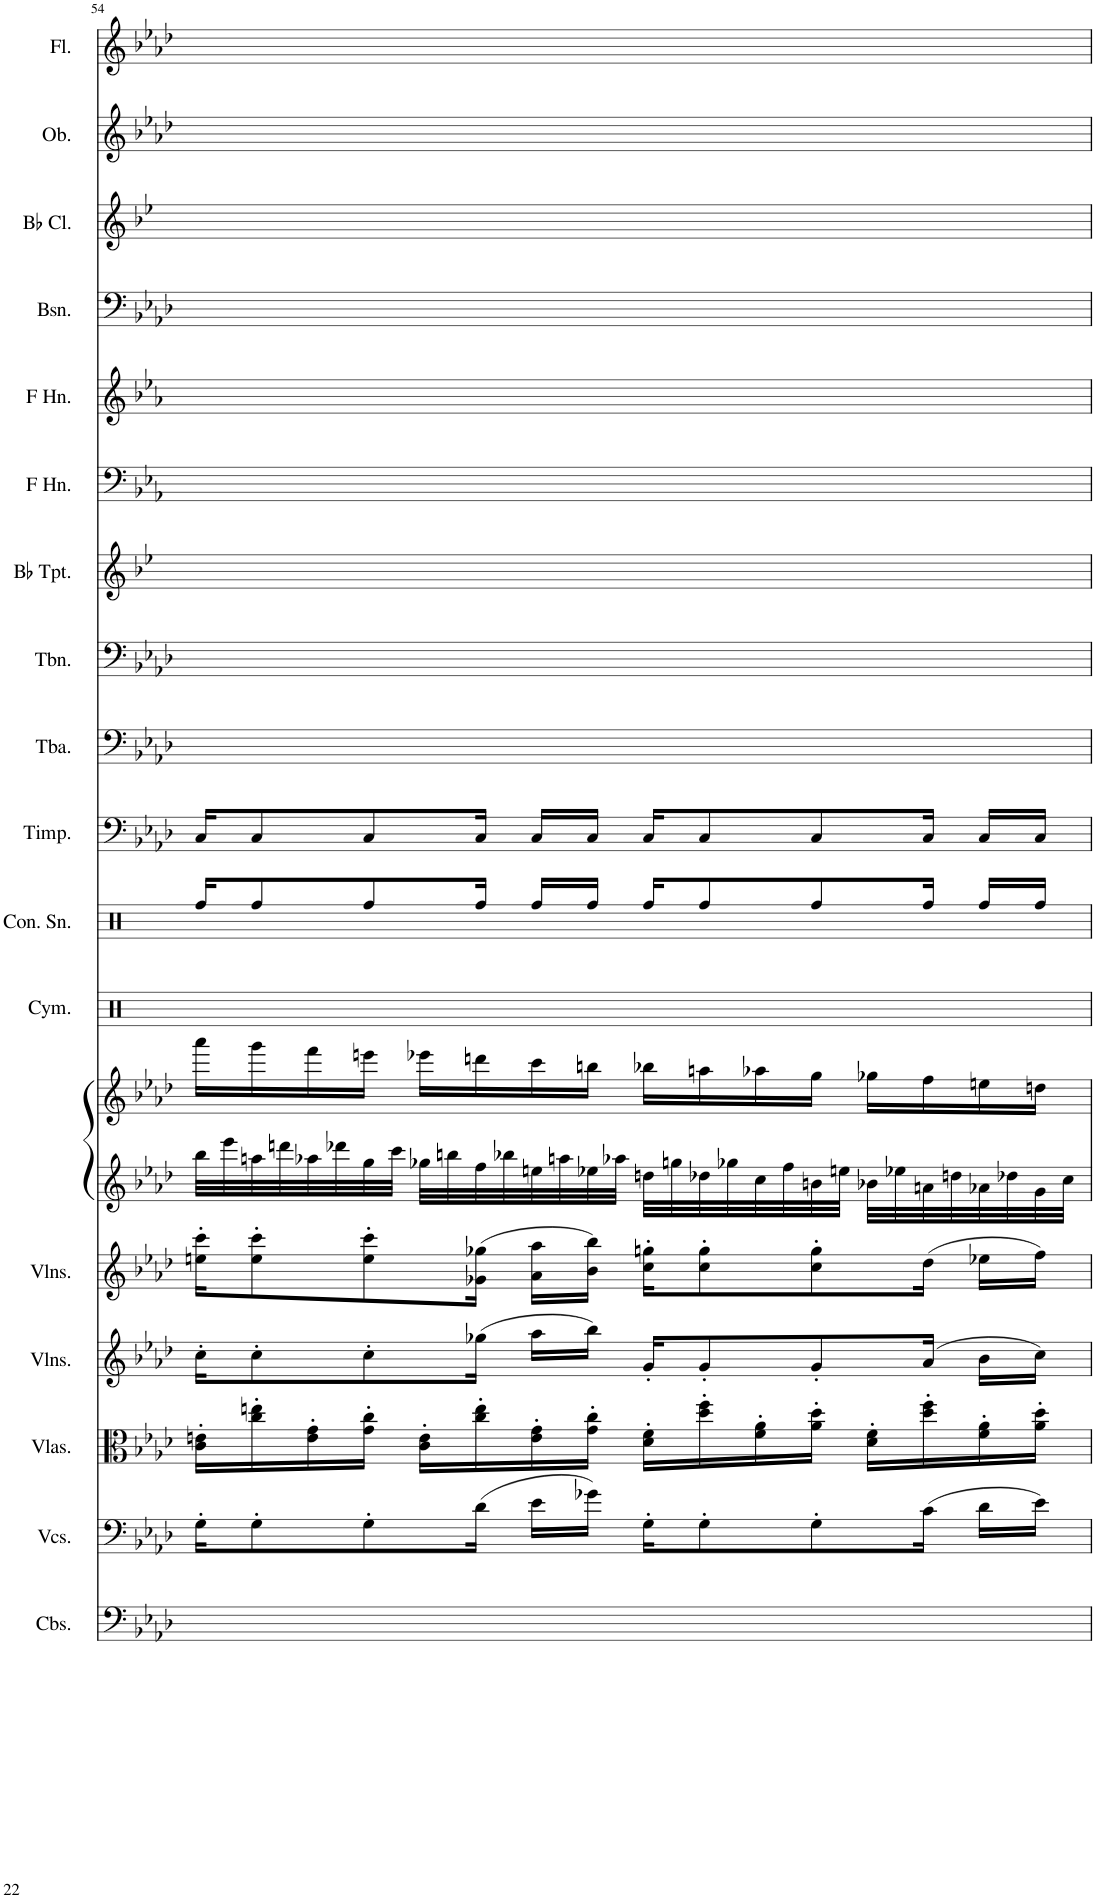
**kern	**kern	**kern	**kern	**kern	**kern	**kern	**kern	**kern	**kern	**kern	**kern	**kern	**kern	**kern	**kern	**kern	**kern	**kern
*part18	*part17	*part16	*part15	*part14	*part13	*part13	*part12	*part11	*part10	*part9	*part8	*part7	*part6	*part5	*part4	*part3	*part2	*part1
*staff19	*staff18	*staff17	*staff16	*staff15	*staff14	*staff13	*staff12	*staff11	*staff10	*staff9	*staff8	*staff7	*staff6	*staff5	*staff4	*staff3	*staff2	*staff1
*I"Contrabasses	*I"Violoncellos	*I"Violas	*I"Violins	*I"Violins	*I"Piano	*	*I"Cymbal	*I"Concert Snare Drum	*I"Timpani	*I"Tuba	*I"Trombone	*I"Bb Trumpet	*I"Horn in F	*I"Horn in F	*I"Bassoon	*I"Bb Clarinet	*I"Oboe	*I"Flute
*I'Cbs.	*I'Vcs.	*I'Vlas.	*I'Vlns.	*I'Vlns.	*I'Pno	*	*I'Cym.	*I'Con. Sn.	*I'Timp.	*I'Tba.	*I'Tbn.	*I'Bb Tpt.	*	*	*I'Bsn.	*I'Bb Cl.	*I'Ob.	*I'Fl.
!!LO:PB:g=z
*clefF4	*clefF4	*clefC3	*clefG2	*clefG2	*clefG2	*clefG2	*clefX	*clefX	*clefF4	*clefF4	*clefF4	*clefG2	*clefF4	*clefG2	*clefF4	*clefG2	*clefG2	*clefG2
*Trd7c12	*	*	*	*	*	*	*	*	*	*	*	*Trd1c2	*Trd4c7	*Trd4c7	*	*Trd1c2	*	*
*k[b-e-a-d-]	*k[b-e-a-d-]	*k[b-e-a-d-]	*k[b-e-a-d-]	*k[b-e-a-d-]	*k[b-e-a-d-]	*k[b-e-a-d-]	*k[]	*k[]	*k[b-e-a-d-]	*k[b-e-a-d-]	*k[b-e-a-d-]	*k[b-e-]	*k[b-e-a-]	*k[b-e-a-]	*k[b-e-a-d-]	*k[b-e-]	*k[b-e-a-d-]	*k[b-e-a-d-]
*f:	*f:	*f:	*f:	*f:	*f:	*f:	*	*	*f:	*f:	*f:	*g:	*c:	*c:	*f:	*g:	*f:	*f:
*M4/4	*M4/4	*M4/4	*M4/4	*M4/4	*M4/4	*M4/4	*M4/4	*M4/4	*M4/4	*M4/4	*M4/4	*M4/4	*M4/4	*M4/4	*M4/4	*M4/4	*M4/4	*M4/4
=54	=54	=54	=54	=54	=54	=54	=54	=54	=54	=54	=54	=54	=54	=54	=54	=54	=54	=54
1ryy	16G'\KL	16c\' 16en\'LL	16cc'\KL	16een\' 16ccc\'KL	32bb-\LLL	16aaa-\LL	1ryy	16Rff/KL	16C/KL	1ryy	1ryy	1ryy	1ryy	1ryy	1ryy	1ryy	1ryy	1ryy
.	.	.	.	.	32eee-\	.	.	.	.	.	.	.	.	.	.	.	.	.
.	8G'\	16cc\' 16een\'	8cc'\	8ee\' 8ccc\'	32aan\	16ggg\	.	8Rff/	8C/	.	.	.	.	.	.	.	.	.
.	.	.	.	.	32dddn\	.	.	.	.	.	.	.	.	.	.	.	.	.
.	.	16e\' 16g\'	.	.	32aa-X\	16fff\	.	.	.	.	.	.	.	.	.	.	.	.
.	.	.	.	.	32ddd-X\	.	.	.	.	.	.	.	.	.	.	.	.	.
.	8G'\	16g\' 16cc\'JJ	8cc'\	8ee\' 8ccc\'	32gg\	16eeen\JJ	.	8Rff/	8C/	.	.	.	.	.	.	.	.	.
.	.	.	.	.	32ccc\JJJ	.	.	.	.	.	.	.	.	.	.	.	.	.
.	.	16c\' 16e\'LL	.	.	32gg-X\LLL	16eee-X\LL	.	.	.	.	.	.	.	.	.	.	.	.
.	.	.	.	.	32bbn\	.	.	.	.	.	.	.	.	.	.	.	.	.
.	(16d-\Jk	16cc\' 16ee\'	(16gg-X\Jk	(16g-X\ 16gg-X\Jk	32ff\	16dddn\	.	16Rff/Jk	16C/Jk	.	.	.	.	.	.	.	.	.
.	.	.	.	.	32bb-X\	.	.	.	.	.	.	.	.	.	.	.	.	.
.	16e-\LL	16e\' 16g\'	16aa-\LL	16a-\ 16aa-\LL	32een\	16ccc\	.	16Rff/LL	16C/LL	.	.	.	.	.	.	.	.	.
.	.	.	.	.	32aan\	.	.	.	.	.	.	.	.	.	.	.	.	.
.	16g-X\JJ)	16g\' 16cc\'JJ	16bb-\JJ)	16b-\ 16bb-\JJ)	32ee-X\	16bbn\JJ	.	16Rff/JJ	16C/JJ	.	.	.	.	.	.	.	.	.
.	.	.	.	.	32aa-X\JJJ	.	.	.	.	.	.	.	.	.	.	.	.	.
.	16G'\KL	16d-\' 16f\'LL	16g'/KL	16cc\' 16ggn\'KL	32ddn\LLL	16bb-X\LL	.	16Rff/KL	16C/KL	.	.	.	.	.	.	.	.	.
.	.	.	.	.	32ggn\	.	.	.	.	.	.	.	.	.	.	.	.	.
.	8G'\	16dd-\' 16ff\'	8g'/	8cc\' 8gg\'	32dd-X\	16aan\	.	8Rff/	8C/	.	.	.	.	.	.	.	.	.
.	.	.	.	.	32gg-X\	.	.	.	.	.	.	.	.	.	.	.	.	.
.	.	16f\' 16a-\'	.	.	32cc\	16aa-X\	.	.	.	.	.	.	.	.	.	.	.	.
.	.	.	.	.	32ff\	.	.	.	.	.	.	.	.	.	.	.	.	.
.	8G'\	16a-\' 16dd-\'JJ	8g'/	8cc\' 8gg\'	32bn\	16gg\JJ	.	8Rff/	8C/	.	.	.	.	.	.	.	.	.
.	.	.	.	.	32een\JJJ	.	.	.	.	.	.	.	.	.	.	.	.	.
.	.	16d-\' 16f\'LL	.	.	32b-X\LLL	16gg-X\LL	.	.	.	.	.	.	.	.	.	.	.	.
.	.	.	.	.	32ee-X\	.	.	.	.	.	.	.	.	.	.	.	.	.
.	(16c\Jk	16dd-\' 16ff\'	(16a-/Jk	(16dd-\Jk	32an\	16ff\	.	16Rff/Jk	16C/Jk	.	.	.	.	.	.	.	.	.
.	.	.	.	.	32ddn\	.	.	.	.	.	.	.	.	.	.	.	.	.
.	16d-\LL	16f\' 16a-\'	16b-\LL	16ee-X\LL	32a-X\	16een\	.	16Rff/LL	16C/LL	.	.	.	.	.	.	.	.	.
.	.	.	.	.	32dd-X\	.	.	.	.	.	.	.	.	.	.	.	.	.
.	16e-\JJ)	16a-\' 16dd-\'JJ	16cc\JJ)	16ff\JJ)	32g\	16ddn\JJ	.	16Rff/JJ	16C/JJ	.	.	.	.	.	.	.	.	.
.	.	.	.	.	32cc\JJJ	.	.	.	.	.	.	.	.	.	.	.	.	.
=	=	=	=	=	=	=	=	=	=	=	=	=	=	=	=	=	=	=
*-	*-	*-	*-	*-	*-	*-	*-	*-	*-	*-	*-	*-	*-	*-	*-	*-	*-	*-
